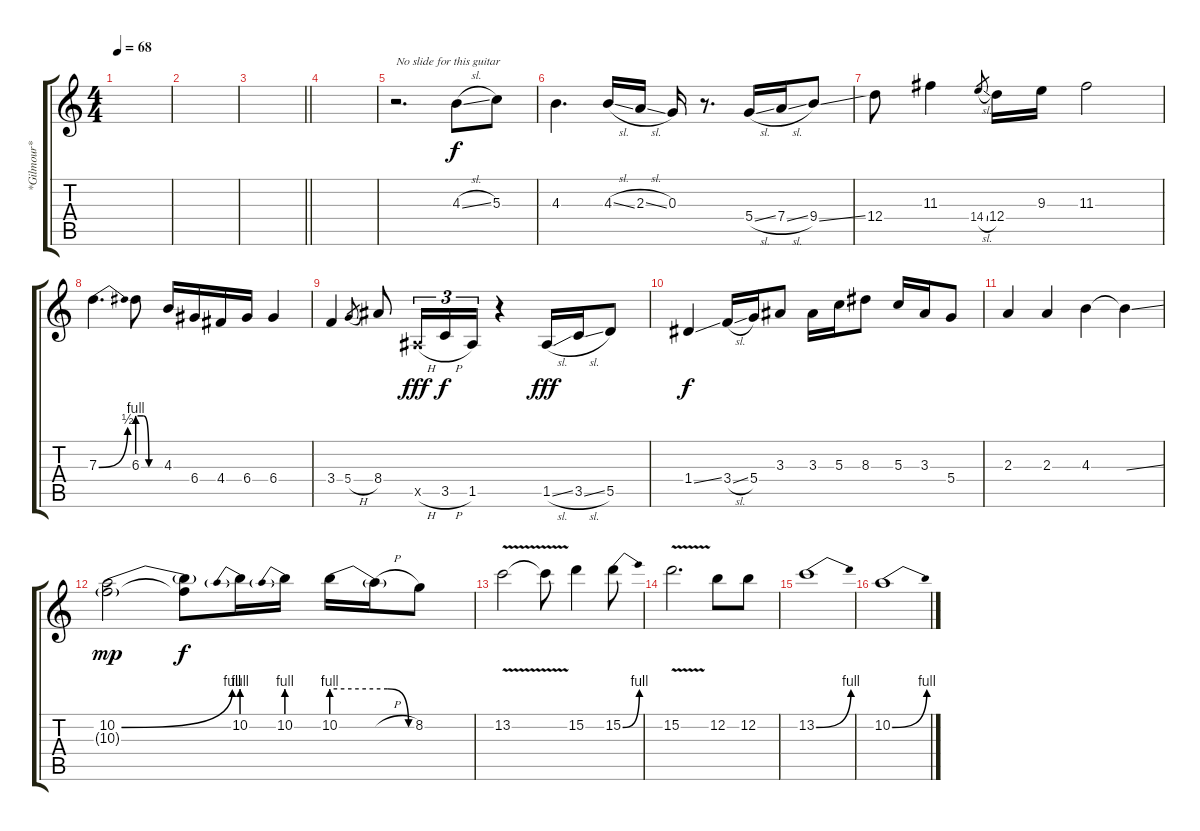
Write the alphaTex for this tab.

\track ("*Gilmour* (Clean Electric w/Reverb/Fuzz)" "*Gilmour* ") {instrument electricguitarjazz}
\staff {score tabs}
\tuning (E4 B3 G3 D3 A2 E2) {hide}
\ts (4 4)
\tempo 68
\clef g2
\ks c
|
|
\barLineRight lightlight
|
|
r.2{d txt "No slide for this guitar"} 4.3{sl}.8 5.3.8 |
4.3.4{d} 4.3{sl}.16 2.3{sl}.16 0.3.16 r.8{d} 5.4{sl}.16 7.4{sl}.16 9.4{ss}.8 |
12.4.8 11.3.4 14.4{sl}.8{gr} 12.4.16 9.3.16 11.3.2 |
7.3{be (bend 0 0 60 2)}.4{d} 6.3{be (custom 0 4 15 4 30 0 60 0)}.8 4.3.16 6.4.16 4.4.16 6.4.16 6.4.4 |
3.4.4 5.4{h}.8{gr} 8.4.8 1.5{h x}.16{tu (3 2) dy fff instrument electricguitarmuted} 3.5{h}.16{tu (3 2) dy f} 1.5.16{tu (3 2)} r.4 1.5{sl}.16{dy fff} 3.5{sl}.16 5.5.8 |
1.4{ss}.4{dy f instrument electricguitarjazz} 3.4{sl}.16 5.4.16 3.3.8 3.3.16 5.3.16 8.3.8 5.3.16 3.3.16 5.4.8 |
2.3.4 2.3.4 4.3.4 4.3{ss t}.4 |
(10.2{be (bend 0 0 60 4)} 10.3{g}).2{dy mp volume 15 instrument overdrivenguitar} (10.2{t} 10.3{t}).8{dy f} 10.2{be (prebend 0 4 60 4)}.16 10.2{be (prebend 0 4 60 4)}.16 10.2{be (custom 0 4 40 4 55 0 60 0)}.16 10.2{h t}.16 8.2.8 |
13.2{v}.2 13.2{t}.8 15.2.4 15.2{be (bend 0 0 60 4)}.8 |
15.2{v}.2{d} 12.2.8 12.2.8 |
13.2{be (bend 0 0 60 4)}.1 |
10.2{be (bend 0 0 60 4)}.1
